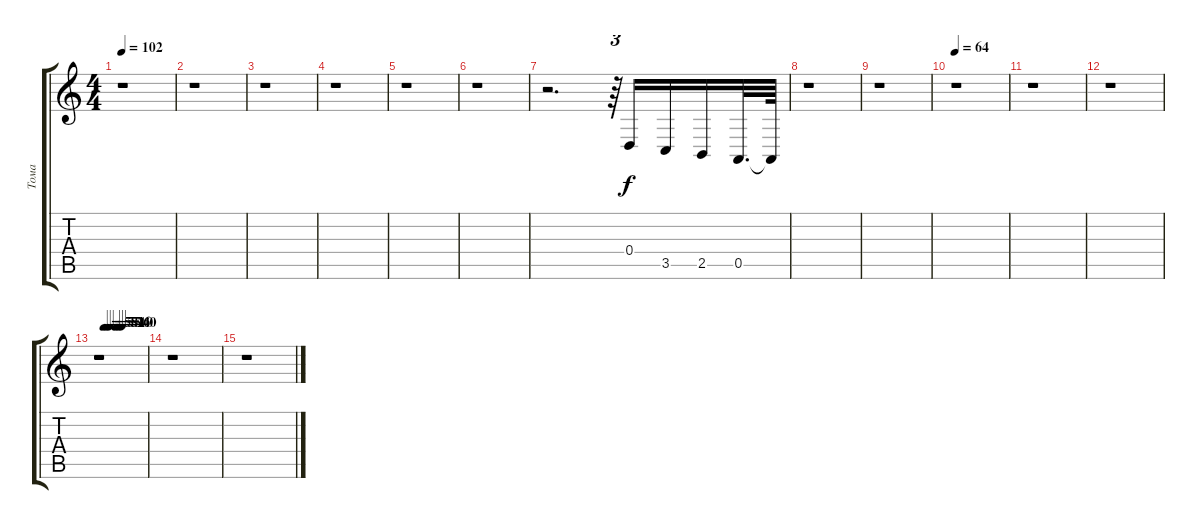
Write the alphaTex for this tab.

\track ("Тома" "Тома") {instrument acousticgrandpiano}
\staff {score tabs}
\tuning (E4 B3 G3 D3 A2 E2) {hide}
\ts (4 4)
\tempo 102
\clef g2
\ks c
r.1{dy f} |
r.1 |
r.1 |
r.1 |
r.1 |
r.1 |
r.2{d} r.64{tu (3 2)} 0.4.16 3.5.16 2.5.16 0.5.32{d} 0.5{t}.64 |
r.1 |
r.1 |
\tempo 64
r.1 |
r.1 |
r.1 |
\tempo (58 0.125)
\tempo (55 0.1875)
\tempo (52 0.25)
\tempo (46 0.375)
\tempo (10 0.4375)
\tempo (40 0.5)
r.1 |
r.1 |
r.1
